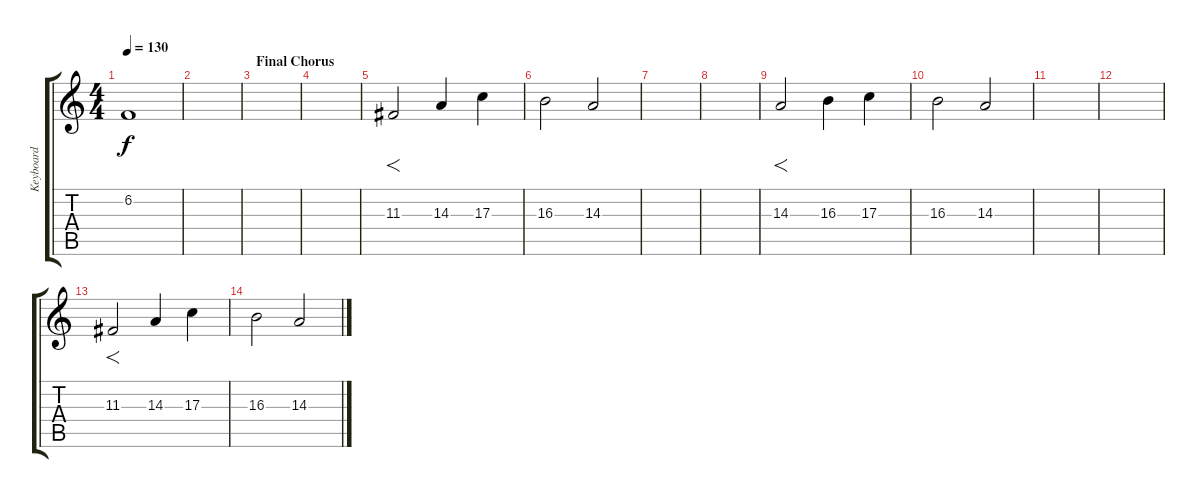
\track ("Keyboard" "Keyboard") {instrument pad4choir}
\staff {score tabs}
\tuning (E4 B3 G3 D3 A2 E2) {hide}
\ts (4 4)
\tempo 130
\clef g2
\ks c
6.2.1{dy f} |
|
\section ("" "Final Chorus")
|
|
11.3.2{f volume 12 instrument lead6voice} 14.3.4 17.3.4 |
16.3.2 14.3.2 |
|
|
14.3.2{f instrument lead6voice} 16.3.4 17.3.4 |
16.3.2 14.3.2 |
|
|
11.3.2{f instrument lead6voice} 14.3.4 17.3.4 |
16.3.2 14.3.2
